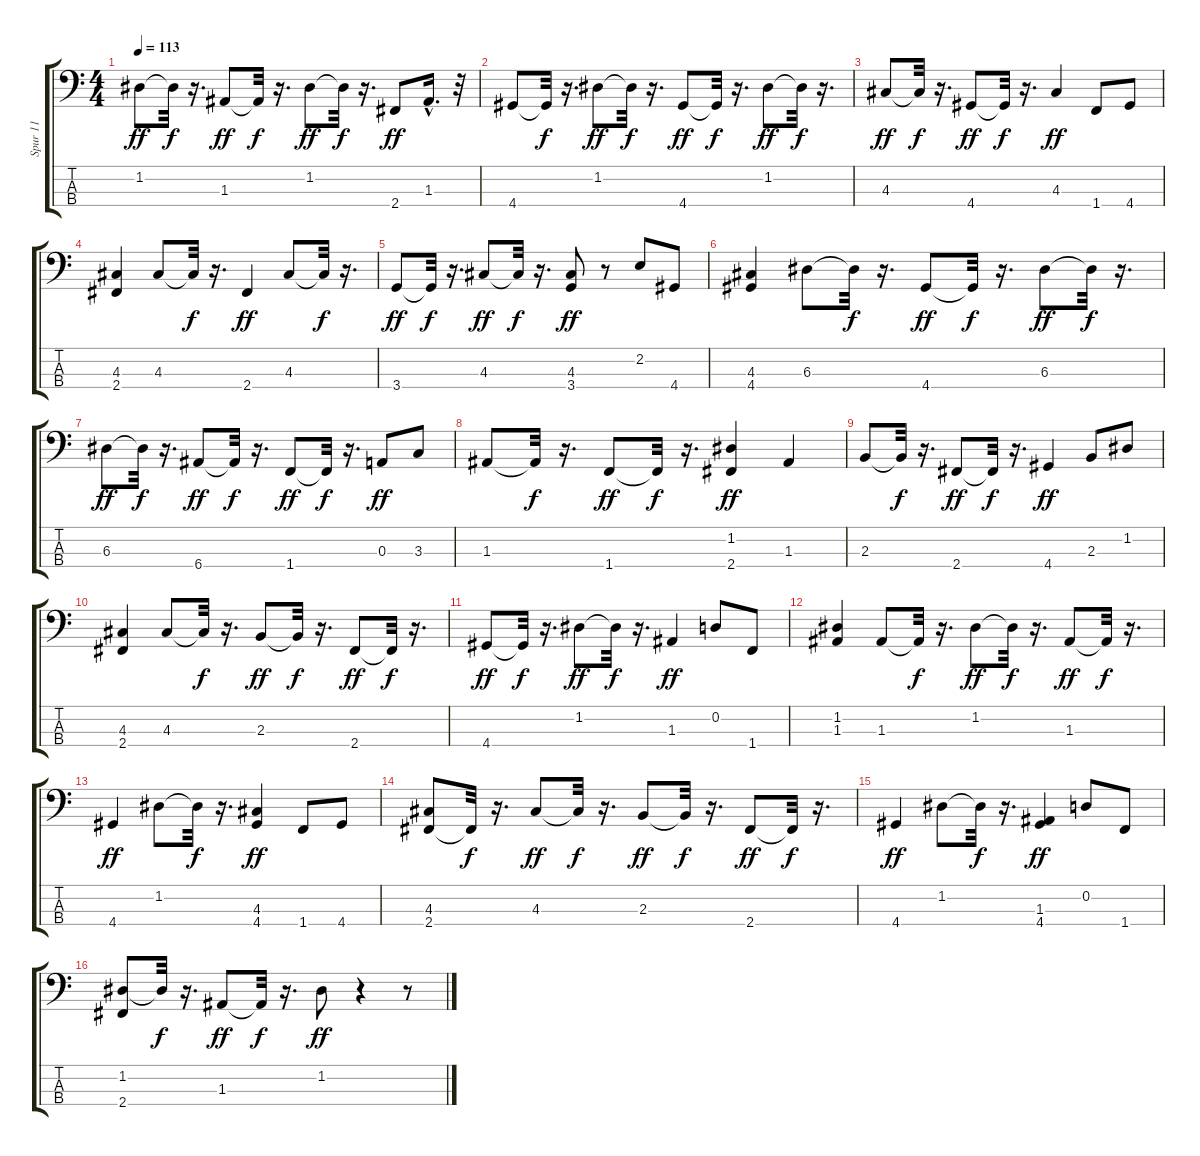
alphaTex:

\track ("Spur 11" "Spur 11") {instrument electricbassfinger}
\staff {score tabs}
\tuning (G2 D2 A1 E1) {hide}
\ts (4 4)
\tempo 113
\clef f4
\ks c
1.2.8{dy ff} 1.2{t}.32{dy f} r.16{d} 1.3.8{dy ff} 1.3{t}.32{dy f} r.16{d} 1.2.8{dy ff} 1.2{t}.32{dy f} r.16{d} 2.4.8{dy ff} 1.3{hac}.16{d} r.32 |
4.4.8 4.4{t}.32{dy f} r.16{d} 1.2.8{dy ff} 1.2{t}.32{dy f} r.16{d} 4.4.8{dy ff} 4.4{t}.32{dy f} r.16{d} 1.2.8{dy ff} 1.2{t}.32{dy f} r.16{d} |
4.3.8{dy ff} 4.3{t}.32{dy f} r.16{d} 4.4.8{dy ff} 4.4{t}.32{dy f} r.16{d} 4.3.4{dy ff} 1.4.8 4.4.8 |
(4.3 2.4).4 4.3.8 4.3{t}.32{dy f} r.16{d} 2.4.4{dy ff} 4.3.8 4.3{t}.32{dy f} r.16{d} |
3.4.8{dy ff} 3.4{t}.32{dy f} r.16{d} 4.3.8{dy ff} 4.3{t}.32{dy f} r.16{d} (4.3 3.4).8{dy ff} r.8 2.2.8 4.4.8 |
(4.3 4.4).4 6.3.8 6.3{t}.32{dy f} r.16{d} 4.4.8{dy ff} 4.4{t}.32{dy f} r.16{d} 6.3.8{dy ff} 6.3{t}.32{dy f} r.16{d} |
6.3.8{dy ff} 6.3{t}.32{dy f} r.16{d} 6.4.8{dy ff} 6.4{t}.32{dy f} r.16{d} 1.4.8{dy ff} 1.4{t}.32{dy f} r.16{d} 0.3.8{dy ff} 3.3.8 |
1.3.8 1.3{t}.32{dy f} r.16{d} 1.4.8{dy ff} 1.4{t}.32{dy f} r.16{d} (1.2 2.4).4{dy ff} 1.3.4 |
2.3.8 2.3{t}.32{dy f} r.16{d} 2.4.8{dy ff} 2.4{t}.32{dy f} r.16{d} 4.4.4{dy ff} 2.3.8 1.2.8 |
(4.3 2.4).4 4.3.8 4.3{t}.32{dy f} r.16{d} 2.3.8{dy ff} 2.3{t}.32{dy f} r.16{d} 2.4.8{dy ff} 2.4{t}.32{dy f} r.16{d} |
4.4.8{dy ff} 4.4{t}.32{dy f} r.16{d} 1.2.8{dy ff} 1.2{t}.32{dy f} r.16{d} 1.3.4{dy ff} 0.2.8 1.4.8 |
(1.2 1.3).4 1.3.8 1.3{t}.32{dy f} r.16{d} 1.2.8{dy ff} 1.2{t}.32{dy f} r.16{d} 1.3.8{dy ff} 1.3{t}.32{dy f} r.16{d} |
4.4.4{dy ff} 1.2.8 1.2{t}.32{dy f} r.16{d} (4.3 4.4).4{dy ff} 1.4.8 4.4.8 |
(4.3 2.4).8 2.4{t}.32{dy f} r.16{d} 4.3.8{dy ff} 4.3{t}.32{dy f} r.16{d} 2.3.8{dy ff} 2.3{t}.32{dy f} r.16{d} 2.4.8{dy ff} 2.4{t}.32{dy f} r.16{d} |
4.4.4{dy ff} 1.2.8 1.2{t}.32{dy f} r.16{d} (1.3 4.4).4{dy ff} 0.2.8 1.4.8 |
(1.2 2.4).8 1.2{t}.32{dy f} r.16{d} 1.3.8{dy ff} 1.3{t}.32{dy f} r.16{d} 1.2.8{dy ff} r.4 r.8
